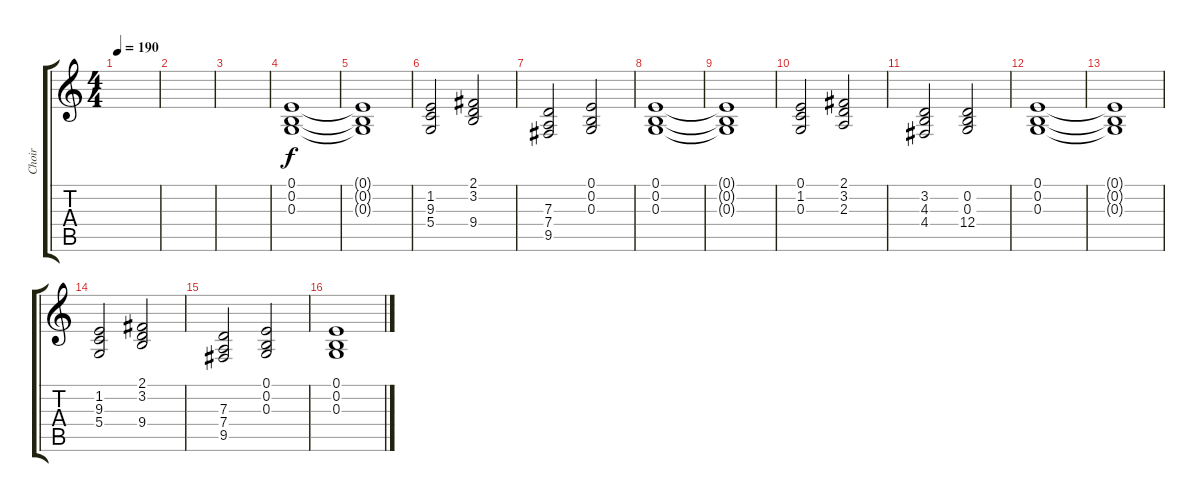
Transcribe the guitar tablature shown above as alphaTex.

\track ("Choir" "Choir") {instrument choiraahs}
\staff {score tabs}
\tuning (E4 B3 G3 D3 A2 E2) {hide}
\ts (4 4)
\tempo 190
\clef g2
\ks c
|
|
|
(0.1 0.2 0.3).1 |
(0.1{t} 0.2{t} 0.3{t}).1 |
(1.2 9.3 5.4).2 (2.1 3.2 9.4).2 |
(7.3 7.4 9.5).2 (0.1 0.2 0.3).2 |
(0.1 0.2 0.3).1 |
(0.1{t} 0.2{t} 0.3{t}).1 |
(0.1 1.2 0.3).2 (2.1 3.2 2.3).2 |
(3.2 4.3 4.4).2 (0.2 0.3 12.4).2 |
(0.1 0.2 0.3).1 |
(0.1{t} 0.2{t} 0.3{t}).1 |
(1.2 9.3 5.4).2 (2.1 3.2 9.4).2 |
(7.3 7.4 9.5).2 (0.1 0.2 0.3).2 |
(0.1 0.2 0.3).1
